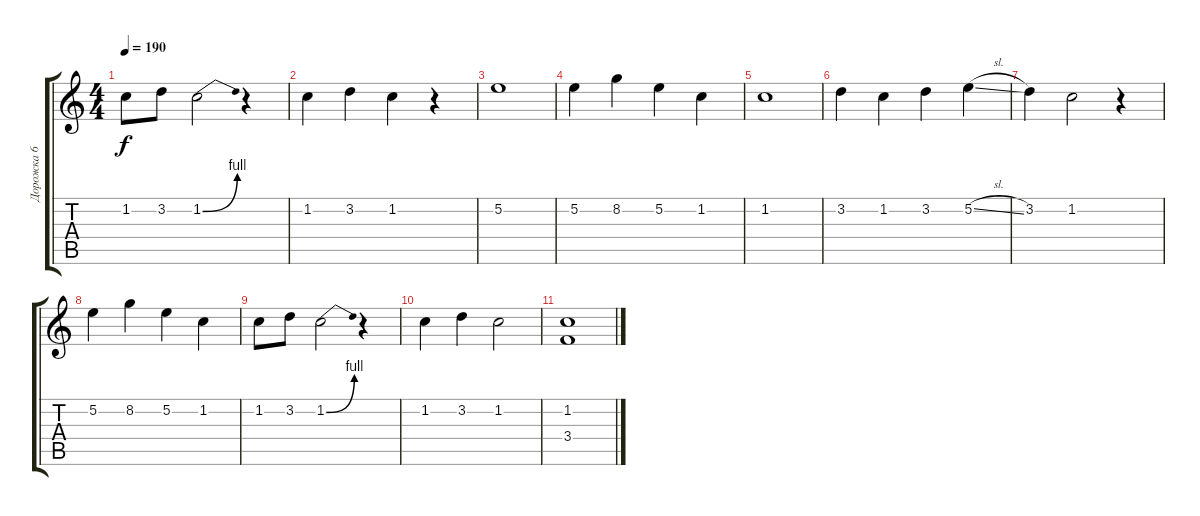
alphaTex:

\track ("Дорожка 6" "Дорожка 6") {instrument distortionguitar}
\staff {score tabs}
\tuning (E4 B3 G3 D3 A2 E2) {hide}
\ts (4 4)
\tempo 190
\clef g2
\ks c
1.2.8{dy f} 3.2.8 1.2{be (bend 0 0 60 4)}.2 r.4 |
1.2.4 3.2.4 1.2.4 r.4 |
5.2.1 |
5.2.4 8.2.4 5.2.4 1.2.4 |
1.2.1 |
3.2.4 1.2.4 3.2.4 5.2{sl}.4 |
3.2.4 1.2.2 r.4 |
5.2.4 8.2.4 5.2.4 1.2.4 |
1.2.8 3.2.8 1.2{be (bend 0 0 60 4)}.2 r.4 |
1.2.4 3.2.4 1.2.2 |
(1.2 3.4).1
